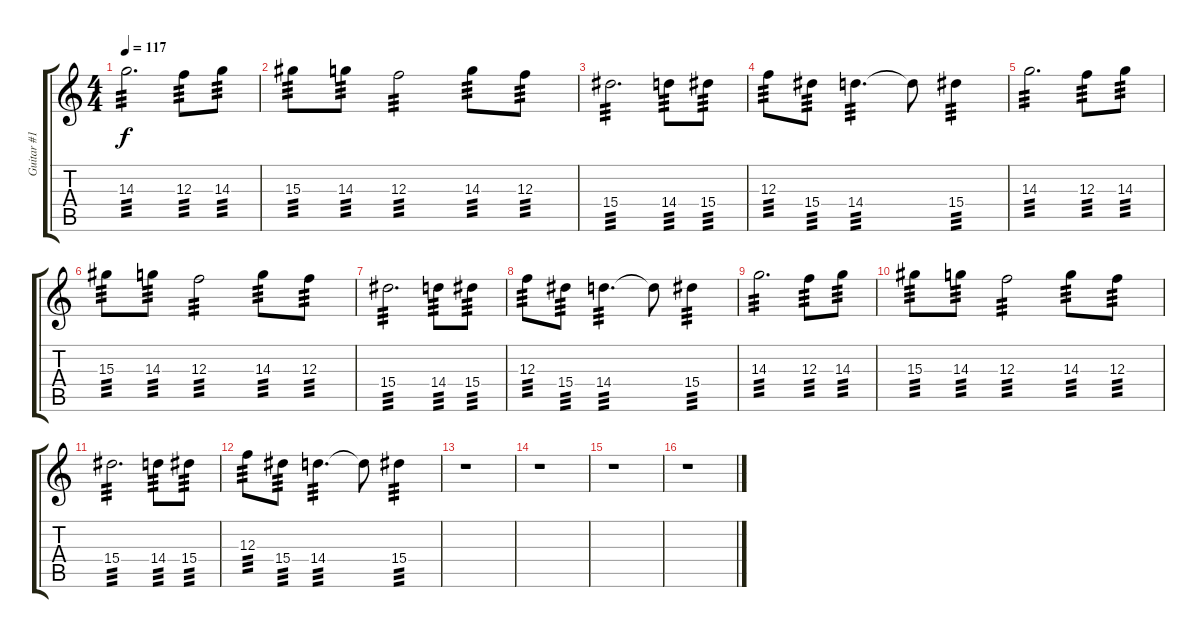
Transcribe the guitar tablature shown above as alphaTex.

\track ("Guitar #1" "Guitar #1") {instrument distortionguitar}
\staff {score tabs}
\tuning (D4 A3 F3 C3 G2 C2) {hide}
\ts (4 4)
\tempo 117
\clef g2
\ks c
14.3.2{d tp 3 dy f} 12.3.8{tp 3} 14.3.8{tp 3} |
15.3.8{tp 3} 14.3.8{tp 3} 12.3.2{tp 3} 14.3.8{tp 3} 12.3.8{tp 3} |
15.4.2{d tp 3} 14.4.8{tp 3} 15.4.8{tp 3} |
12.3.8{tp 3} 15.4.8{tp 3} 14.4.4{d tp 3} 14.4{t}.8 15.4.4{tp 3} |
14.3.2{d tp 3} 12.3.8{tp 3} 14.3.8{tp 3} |
15.3.8{tp 3} 14.3.8{tp 3} 12.3.2{tp 3} 14.3.8{tp 3} 12.3.8{tp 3} |
15.4.2{d tp 3} 14.4.8{tp 3} 15.4.8{tp 3} |
12.3.8{tp 3} 15.4.8{tp 3} 14.4.4{d tp 3} 14.4{t}.8 15.4.4{tp 3} |
14.3.2{d tp 3} 12.3.8{tp 3} 14.3.8{tp 3} |
15.3.8{tp 3} 14.3.8{tp 3} 12.3.2{tp 3} 14.3.8{tp 3} 12.3.8{tp 3} |
15.4.2{d tp 3} 14.4.8{tp 3} 15.4.8{tp 3} |
12.3.8{tp 3} 15.4.8{tp 3} 14.4.4{d tp 3} 14.4{t}.8 15.4.4{tp 3} |
r.1 |
r.1 |
r.1 |
r.1
